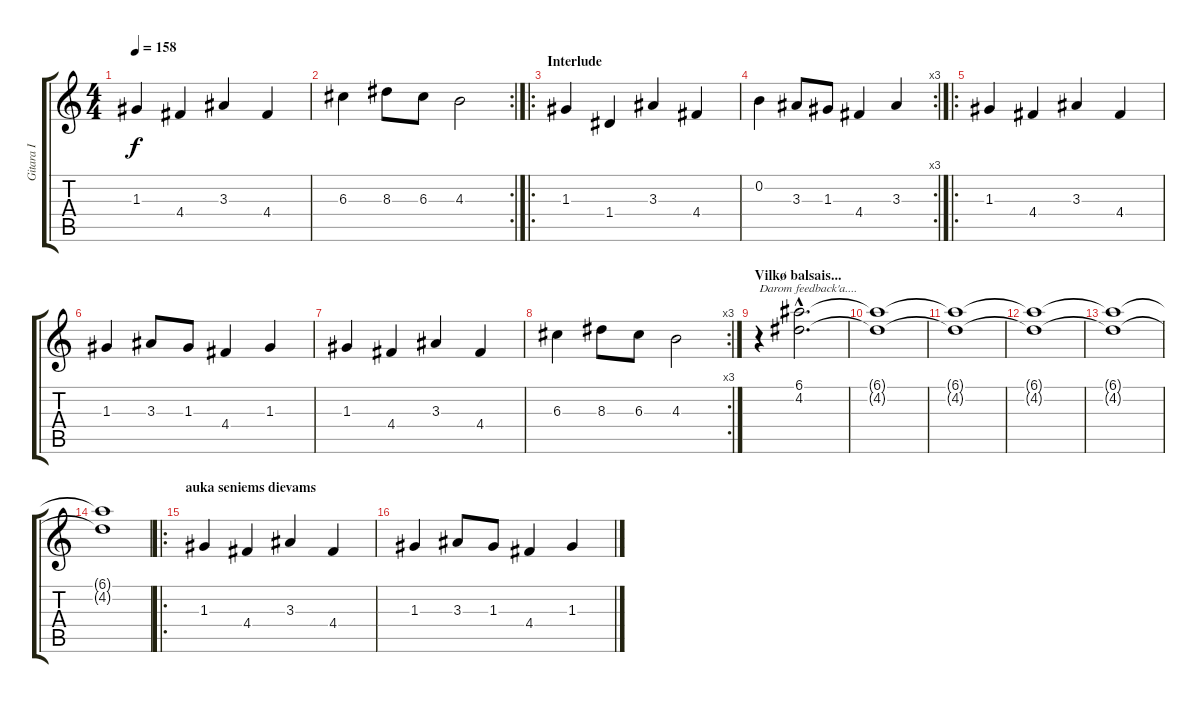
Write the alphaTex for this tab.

\track ("Gitara I" "Gitara I") {instrument distortionguitar}
\staff {score tabs}
\tuning (E4 B3 G3 D3 A2 E2) {hide}
\ts (4 4)
\tempo 158
\clef g2
\ks c
1.3.4{dy f} 4.4.4 3.3.4 4.4.4 |
\rc 2
6.3.4 8.3.8 6.3.8 4.3.2 |
\ro
\section ("" "Interlude")
1.3.4 1.4.4 3.3.4 4.4.4 |
\rc 3
0.2.4 3.3.8 1.3.8 4.4.4 3.3.4 |
\ro
1.3.4 4.4.4 3.3.4 4.4.4 |
1.3.4 3.3.8 1.3.8 4.4.4 1.3.4 |
1.3.4 4.4.4 3.3.4 4.4.4 |
\rc 3
6.3.4 8.3.8 6.3.8 4.3.2 |
\section ("" "Vilkø balsais...")
r.4{txt "Darom feedback'a...." volume 0} (6.1{hac} 4.2{hac}).2{d volume 8} |
(6.1{t} 4.2{t}).1 |
(6.1{t} 4.2{t}).1 |
(6.1{t} 4.2{t}).1{volume 16} |
(6.1{t} 4.2{t}).1 |
(6.1{t} 4.2{t}).1 |
\ro
\section ("" "auka seniems dievams")
1.3.4 4.4.4 3.3.4 4.4.4 |
1.3.4 3.3.8 1.3.8 4.4.4 1.3.4
